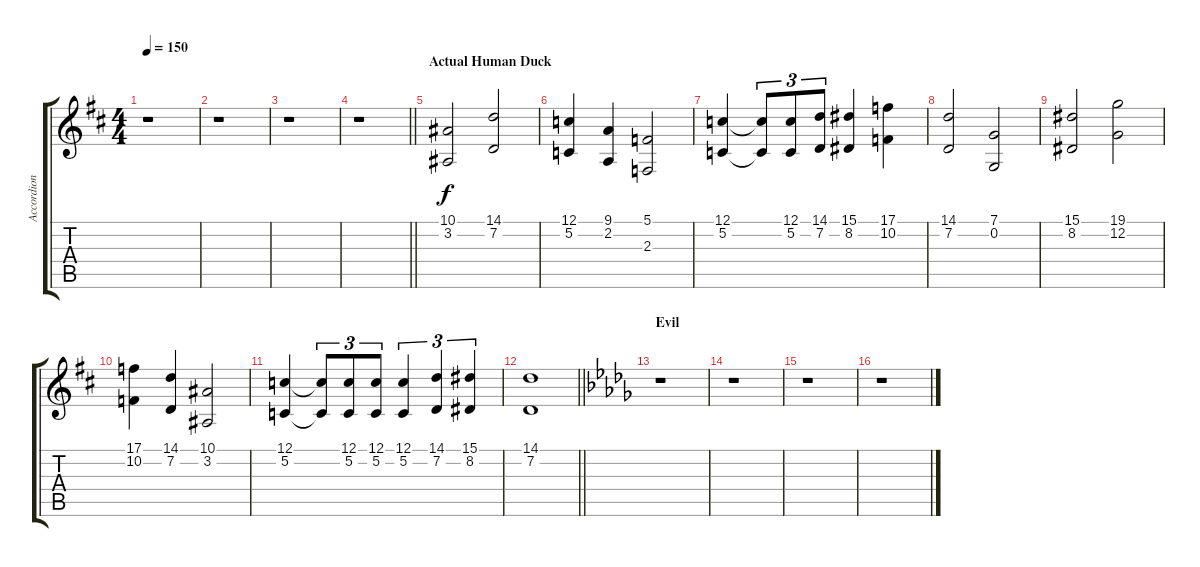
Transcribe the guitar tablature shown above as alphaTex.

\track ("Accordion" "Accordion") {instrument accordion}
\staff {score tabs}
\tuning (C4 G3 Eb3 Bb2 F2 C2) {hide}
\ts (4 4)
\tempo 150
\clef g2
\ks bminor
r.1{dy f} |
r.1 |
r.1 |
\barLineRight lightlight
r.1 |
\section ("" "Actual Human Duck")
(10.1 3.2).2 (14.1 7.2).2 |
(12.1 5.2).4 (9.1 2.2).4 (5.1 2.3).2 |
(12.1 5.2).4 (12.1{t} 5.2{t}).8{tu (3 2)} (12.1 5.2).8{tu (3 2)} (14.1 7.2).8{tu (3 2)} (15.1 8.2).4 (17.1 10.2).4 |
(14.1 7.2).2 (7.1 0.2).2 |
(15.1 8.2).2 (19.1 12.2).2 |
(17.1 10.2).4 (14.1 7.2).4 (10.1 3.2).2 |
(12.1 5.2).4 (12.1{t} 5.2{t}).8{tu (3 2)} (12.1 5.2).8{tu (3 2)} (12.1 5.2).8{tu (3 2)} (12.1 5.2).4{tu (3 2)} (14.1 7.2).4{tu (3 2)} (15.1 8.2).4{tu (3 2)} |
\barLineRight lightlight
(14.1 7.2).1 |
\section ("" "Evil")
\ks bbminor
r.1 |
r.1 |
r.1 |
r.1
